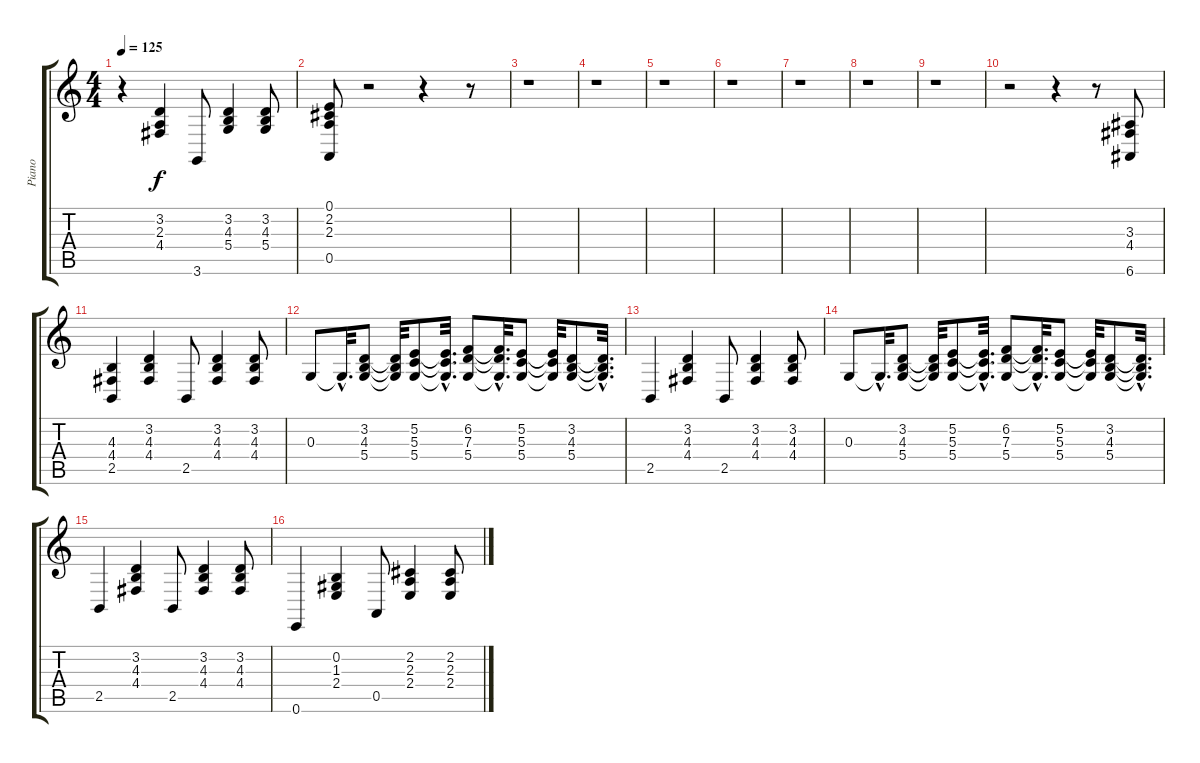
\track ("Piano" "Piano") {instrument acousticgrandpiano}
\staff {score tabs}
\tuning (E4 B3 G3 D3 A2 E2) {hide}
\ts (4 4)
\tempo 125
\clef g2
\ks c
r.4{dy f} (3.2 2.3 4.4).4 3.6.8 (3.2 4.3 5.4).4 (3.2 4.3 5.4).8 |
(0.1 2.2 2.3 0.5).8 r.2 r.4 r.8 |
r.1 |
r.1 |
r.1 |
r.1 |
r.1 |
r.1 |
r.1 |
r.2 r.4 r.8 (3.3 4.4 6.6).8 |
(4.3 4.4 2.5).4 (3.2 4.3 4.4).4 2.5.8 (3.2 4.3 4.4).4 (3.2 4.3 4.4).8 |
0.3.8 0.3{hac t}.32{d} (3.2 4.3 5.4).8 (3.2{t} 4.3{t} 5.4{t}).32 (5.2 5.3 5.4).8 (5.2{hac t} 5.3{hac t} 5.4{hac t}).32{d} (6.2 7.3 5.4).8 (6.2{hac t} 7.3{hac t} 5.4{hac t}).32{d} (5.2 5.3 5.4).8 (5.2{t} 5.3{t} 5.4{t}).32 (3.2 4.3 5.4).8 (3.2{hac t} 4.3{hac t} 5.4{hac t}).32{d} |
2.5.4 (3.2 4.3 4.4).4 2.5.8 (3.2 4.3 4.4).4 (3.2 4.3 4.4).8 |
0.3.8 0.3{hac t}.32{d} (3.2 4.3 5.4).8 (3.2{t} 4.3{t} 5.4{t}).32 (5.2 5.3 5.4).8 (5.2{hac t} 5.3{hac t} 5.4{hac t}).32{d} (6.2 7.3 5.4).8 (6.2{hac t} 7.3{hac t} 5.4{hac t}).32{d} (5.2 5.3 5.4).8 (5.2{t} 5.3{t} 5.4{t}).32 (3.2 4.3 5.4).8 (3.2{hac t} 4.3{hac t} 5.4{hac t}).32{d} |
2.5.4 (3.2 4.3 4.4).4 2.5.8 (3.2 4.3 4.4).4 (3.2 4.3 4.4).8 |
0.6.4 (0.2 1.3 2.4).4 0.5.8 (2.2 2.3 2.4).4 (2.2 2.3 2.4).8
